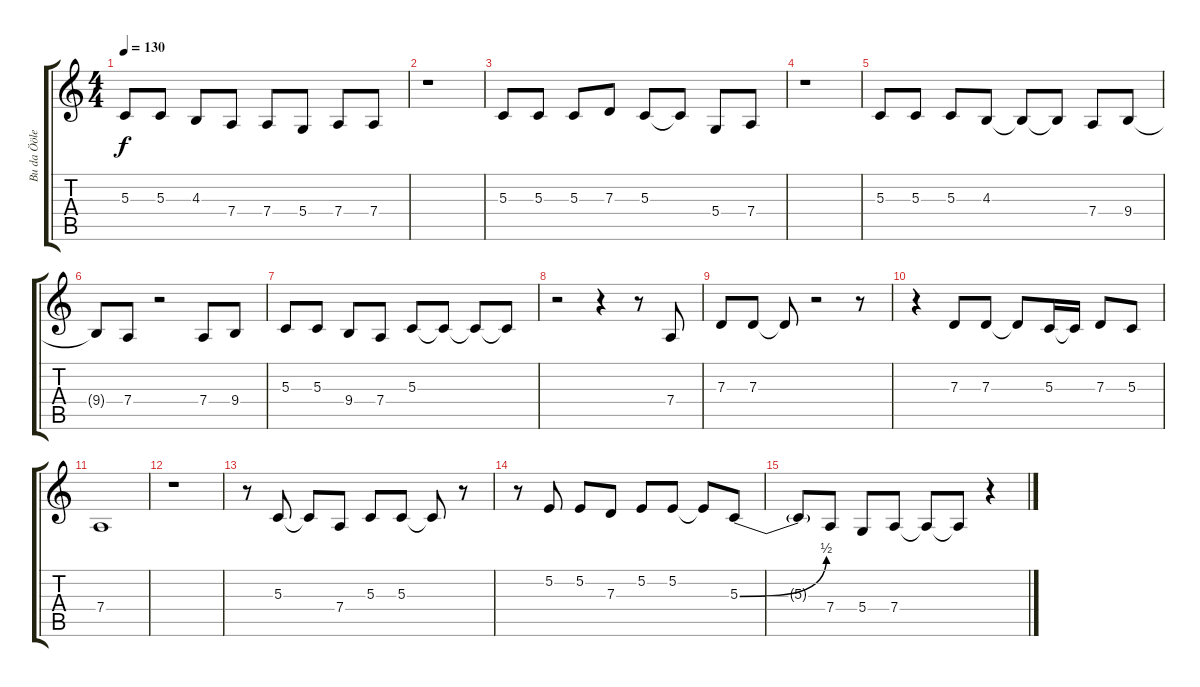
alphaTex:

\track ("Bu da Ööle :))" "Bu da Ööle") {instrument synthvoice}
\staff {score tabs}
\tuning (E4 B3 G3 D3 A2 E2) {hide}
\ts (4 4)
\tempo 130
\clef g2
\ks c
5.3.8{dy f} 5.3.8 4.3.8 7.4.8 7.4.8 5.4.8 7.4.8 7.4.8 |
r.1 |
5.3.8 5.3.8 5.3.8 7.3.8 5.3.8 5.3{t}.8 5.4.8 7.4.8 |
r.1 |
5.3.8 5.3.8 5.3.8 4.3.8 4.3{t}.8 4.3{t}.8 7.4.8 9.4.8 |
9.4{t}.8 7.4.8 r.2 7.4.8 9.4.8 |
5.3.8 5.3.8 9.4.8 7.4.8 5.3.8 5.3{t}.8 5.3{t}.8 5.3{t}.8 |
r.2 r.4 r.8 7.4.8 |
7.3.8 7.3.8 7.3{t}.8 r.2 r.8 |
r.4 7.3.8 7.3.8 7.3{t}.8 5.3.16 5.3{t}.16 7.3.8 5.3.8 |
7.4.1 |
r.1 |
r.8 5.3.8 5.3{t}.8 7.4.8 5.3.8 5.3.8 5.3{t}.8 r.8 |
r.8 5.2.8 5.2.8 7.3.8 5.2.8 5.2.8 5.2{t}.8 5.3{be (bend 0 0 60 2)}.8 |
5.3{t}.8 7.4.8 5.4.8 7.4.8 7.4{t}.8 7.4{t}.8 r.4
